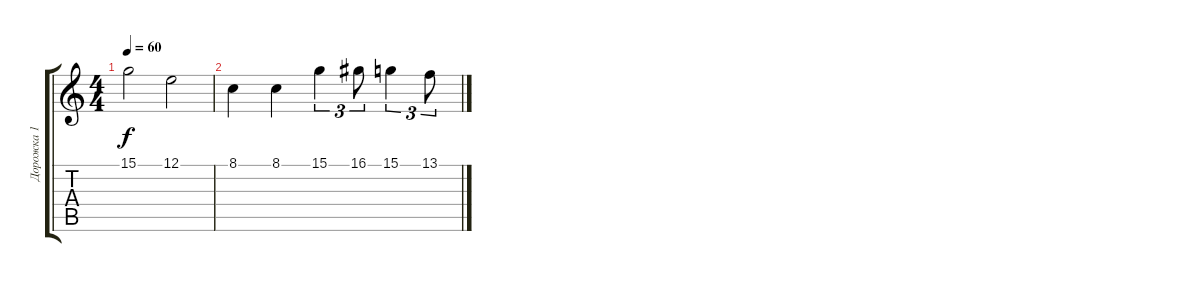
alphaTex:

\track ("Дорожка 1" "Дорожка 1") {instrument acousticgrandpiano}
\staff {score tabs}
\tuning (E4 B3 G3 D3 A2 D2) {hide}
\ts (4 4)
\tempo 60
\clef g2
\ks c
15.1.2{dy f} 12.1.2 |
8.1.4 8.1.4 15.1.4{tu (3 2)} 16.1.8{tu (3 2)} 15.1.4{tu (3 2)} 13.1.8{tu (3 2)}
